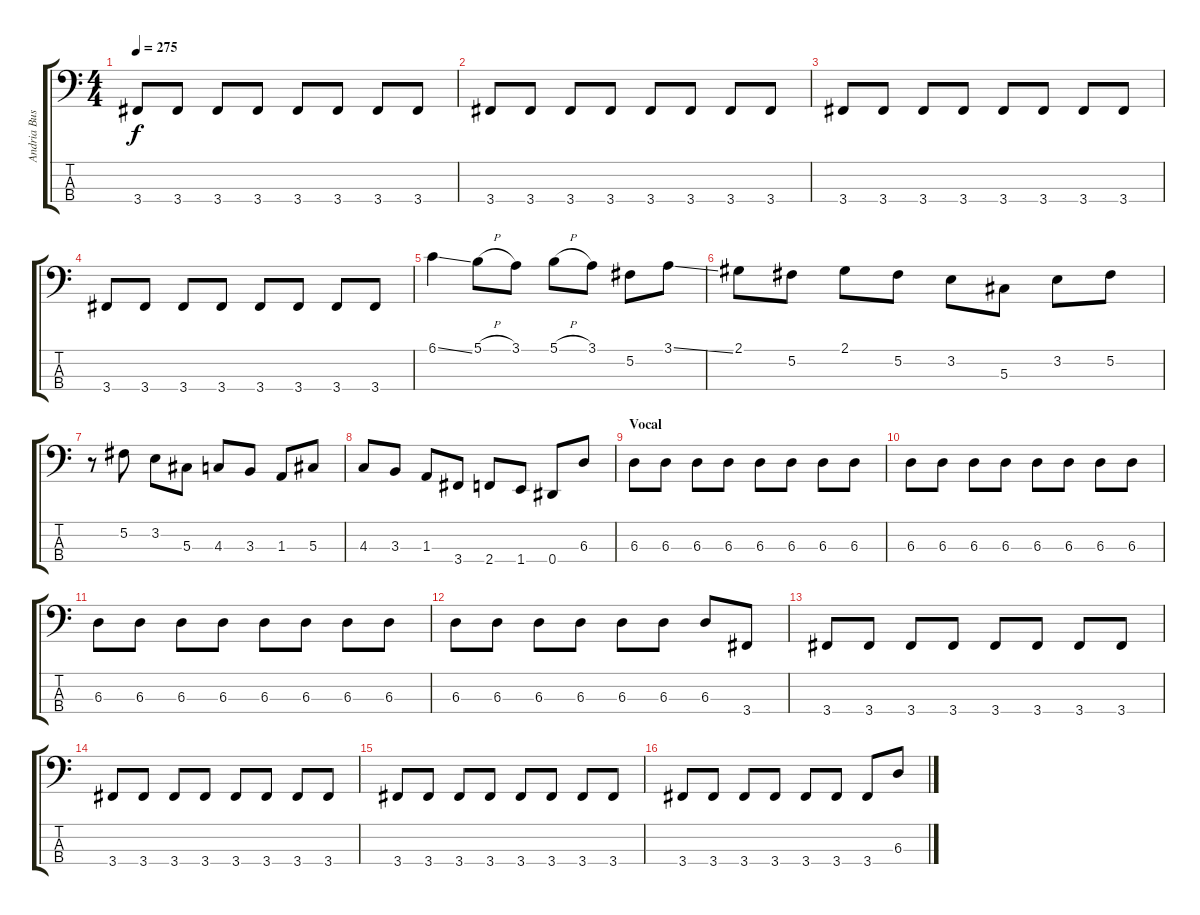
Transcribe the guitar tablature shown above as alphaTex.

\track ("Andria Busic" "Andria Bus") {instrument electricbasspick}
\staff {score tabs}
\tuning (Gb2 Db2 Ab1 Eb1) {hide}
\ts (4 4)
\tempo 275
\clef f4
\ks c
3.4.8{dy f} 3.4.8 3.4.8 3.4.8 3.4.8 3.4.8 3.4.8 3.4.8 |
3.4.8 3.4.8 3.4.8 3.4.8 3.4.8 3.4.8 3.4.8 3.4.8 |
3.4.8 3.4.8 3.4.8 3.4.8 3.4.8 3.4.8 3.4.8 3.4.8 |
3.4.8 3.4.8 3.4.8 3.4.8 3.4.8 3.4.8 3.4.8 3.4.8 |
6.1{ss}.4 5.1{h}.8 3.1.8 5.1{h}.8 3.1.8 5.2.8 3.1{ss}.8 |
2.1.8 5.2.8 2.1.8 5.2.8 3.2.8 5.3.8 3.2.8 5.2.8 |
r.8 5.2.8 3.2.8 5.3.8 4.3.8 3.3.8 1.3.8 5.3.8 |
4.3.8 3.3.8 1.3.8 3.4.8 2.4.8 1.4.8 0.4.8 6.3.8 |
\section ("" "Vocal")
6.3.8 6.3.8 6.3.8 6.3.8 6.3.8 6.3.8 6.3.8 6.3.8 |
6.3.8 6.3.8 6.3.8 6.3.8 6.3.8 6.3.8 6.3.8 6.3.8 |
6.3.8 6.3.8 6.3.8 6.3.8 6.3.8 6.3.8 6.3.8 6.3.8 |
6.3.8 6.3.8 6.3.8 6.3.8 6.3.8 6.3.8 6.3.8 3.4.8 |
3.4.8 3.4.8 3.4.8 3.4.8 3.4.8 3.4.8 3.4.8 3.4.8 |
3.4.8 3.4.8 3.4.8 3.4.8 3.4.8 3.4.8 3.4.8 3.4.8 |
3.4.8 3.4.8 3.4.8 3.4.8 3.4.8 3.4.8 3.4.8 3.4.8 |
3.4.8 3.4.8 3.4.8 3.4.8 3.4.8 3.4.8 3.4.8 6.3.8
